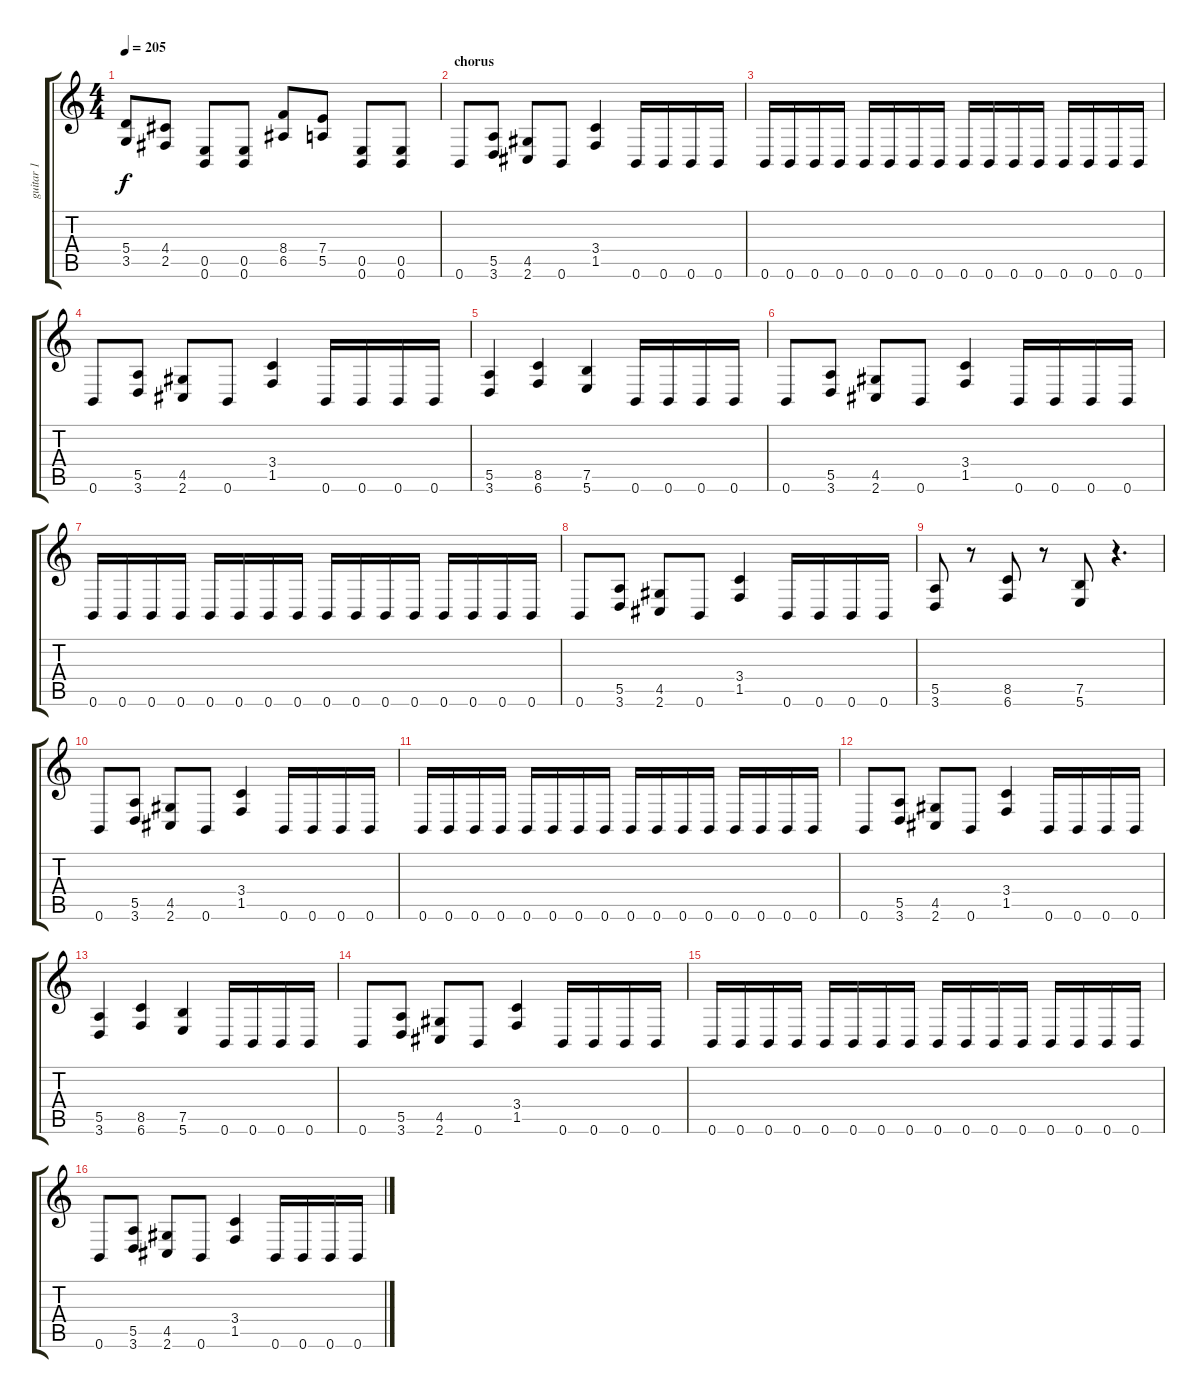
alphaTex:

\track ("guitar 1" "guitar 1") {instrument distortionguitar}
\staff {score tabs}
\tuning (B3 Gb3 D3 A2 E2 B1) {hide}
\ts (4 4)
\tempo 205
\clef g2
\ks c
(5.4 3.5).8{dy f} (4.4 2.5).8 (0.5 0.6).8 (0.5 0.6).8 (8.4 6.5).8 (7.4 5.5).8 (0.5 0.6).8 (0.5 0.6).8 |
\section ("" "chorus")
0.6.8 (5.5 3.6).8 (4.5 2.6).8 0.6.8 (3.4 1.5).4 0.6.16 0.6.16 0.6.16 0.6.16 |
0.6.16 0.6.16 0.6.16 0.6.16 0.6.16 0.6.16 0.6.16 0.6.16 0.6.16 0.6.16 0.6.16 0.6.16 0.6.16 0.6.16 0.6.16 0.6.16 |
0.6.8 (5.5 3.6).8 (4.5 2.6).8 0.6.8 (3.4 1.5).4 0.6.16 0.6.16 0.6.16 0.6.16 |
(5.5 3.6).4 (8.5 6.6).4 (7.5 5.6).4 0.6.16 0.6.16 0.6.16 0.6.16 |
0.6.8 (5.5 3.6).8 (4.5 2.6).8 0.6.8 (3.4 1.5).4 0.6.16 0.6.16 0.6.16 0.6.16 |
0.6.16 0.6.16 0.6.16 0.6.16 0.6.16 0.6.16 0.6.16 0.6.16 0.6.16 0.6.16 0.6.16 0.6.16 0.6.16 0.6.16 0.6.16 0.6.16 |
0.6.8 (5.5 3.6).8 (4.5 2.6).8 0.6.8 (3.4 1.5).4 0.6.16 0.6.16 0.6.16 0.6.16 |
(5.5 3.6).8 r.8 (8.5 6.6).8 r.8 (7.5 5.6).8 r.4{d} |
0.6.8 (5.5 3.6).8 (4.5 2.6).8 0.6.8 (3.4 1.5).4 0.6.16 0.6.16 0.6.16 0.6.16 |
0.6.16 0.6.16 0.6.16 0.6.16 0.6.16 0.6.16 0.6.16 0.6.16 0.6.16 0.6.16 0.6.16 0.6.16 0.6.16 0.6.16 0.6.16 0.6.16 |
0.6.8 (5.5 3.6).8 (4.5 2.6).8 0.6.8 (3.4 1.5).4 0.6.16 0.6.16 0.6.16 0.6.16 |
(5.5 3.6).4 (8.5 6.6).4 (7.5 5.6).4 0.6.16 0.6.16 0.6.16 0.6.16 |
0.6.8 (5.5 3.6).8 (4.5 2.6).8 0.6.8 (3.4 1.5).4 0.6.16 0.6.16 0.6.16 0.6.16 |
0.6.16 0.6.16 0.6.16 0.6.16 0.6.16 0.6.16 0.6.16 0.6.16 0.6.16 0.6.16 0.6.16 0.6.16 0.6.16 0.6.16 0.6.16 0.6.16 |
0.6.8 (5.5 3.6).8 (4.5 2.6).8 0.6.8 (3.4 1.5).4 0.6.16 0.6.16 0.6.16 0.6.16
